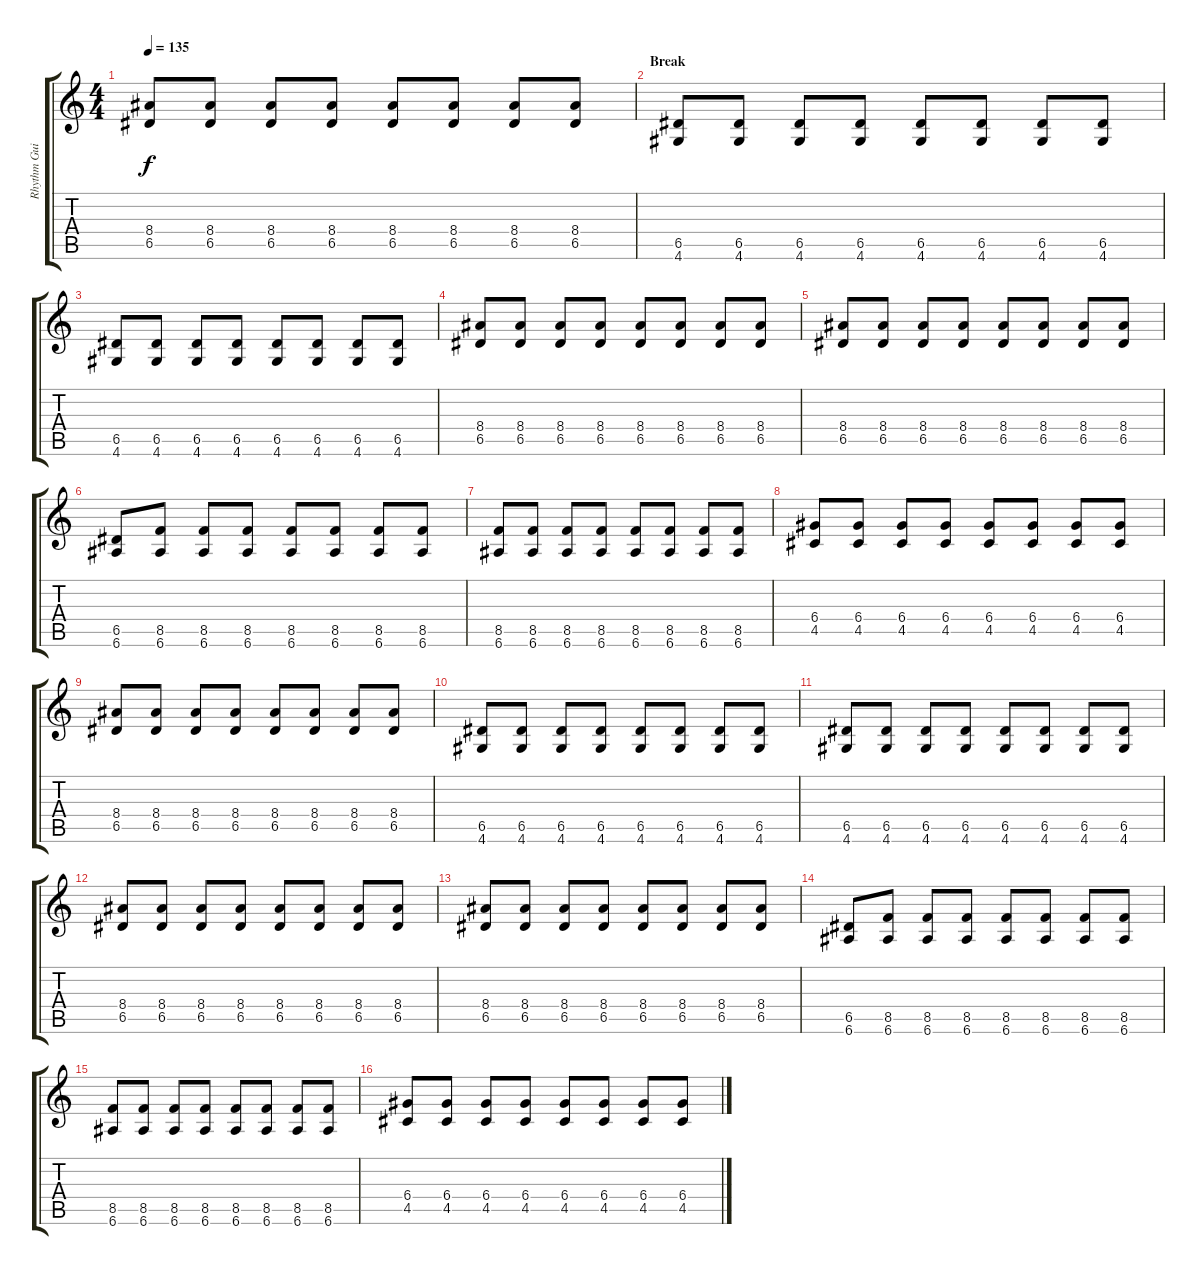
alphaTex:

\track ("Rhythm Guitar" "Rhythm Gui") {instrument distortionguitar}
\staff {score tabs}
\tuning (E4 B3 G3 D3 A2 E2) {hide}
\ts (4 4)
\tempo 135
\clef g2
\ks c
(8.4 6.5).8{dy f} (8.4 6.5).8 (8.4 6.5).8 (8.4 6.5).8 (8.4 6.5).8 (8.4 6.5).8 (8.4 6.5).8 (8.4 6.5).8 |
\section ("" "Break")
(6.5 4.6).8 (6.5 4.6).8 (6.5 4.6).8 (6.5 4.6).8 (6.5 4.6).8 (6.5 4.6).8 (6.5 4.6).8 (6.5 4.6).8 |
(6.5 4.6).8 (6.5 4.6).8 (6.5 4.6).8 (6.5 4.6).8 (6.5 4.6).8 (6.5 4.6).8 (6.5 4.6).8 (6.5 4.6).8 |
(8.4 6.5).8 (8.4 6.5).8 (8.4 6.5).8 (8.4 6.5).8 (8.4 6.5).8 (8.4 6.5).8 (8.4 6.5).8 (8.4 6.5).8 |
(8.4 6.5).8 (8.4 6.5).8 (8.4 6.5).8 (8.4 6.5).8 (8.4 6.5).8 (8.4 6.5).8 (8.4 6.5).8 (8.4 6.5).8 |
(6.5 6.6).8 (8.5 6.6).8 (8.5 6.6).8 (8.5 6.6).8 (8.5 6.6).8 (8.5 6.6).8 (8.5 6.6).8 (8.5 6.6).8 |
(8.5 6.6).8 (8.5 6.6).8 (8.5 6.6).8 (8.5 6.6).8 (8.5 6.6).8 (8.5 6.6).8 (8.5 6.6).8 (8.5 6.6).8 |
(6.4 4.5).8 (6.4 4.5).8 (6.4 4.5).8 (6.4 4.5).8 (6.4 4.5).8 (6.4 4.5).8 (6.4 4.5).8 (6.4 4.5).8 |
(8.4 6.5).8 (8.4 6.5).8 (8.4 6.5).8 (8.4 6.5).8 (8.4 6.5).8 (8.4 6.5).8 (8.4 6.5).8 (8.4 6.5).8 |
(6.5 4.6).8 (6.5 4.6).8 (6.5 4.6).8 (6.5 4.6).8 (6.5 4.6).8 (6.5 4.6).8 (6.5 4.6).8 (6.5 4.6).8 |
(6.5 4.6).8 (6.5 4.6).8 (6.5 4.6).8 (6.5 4.6).8 (6.5 4.6).8 (6.5 4.6).8 (6.5 4.6).8 (6.5 4.6).8 |
(8.4 6.5).8 (8.4 6.5).8 (8.4 6.5).8 (8.4 6.5).8 (8.4 6.5).8 (8.4 6.5).8 (8.4 6.5).8 (8.4 6.5).8 |
(8.4 6.5).8 (8.4 6.5).8 (8.4 6.5).8 (8.4 6.5).8 (8.4 6.5).8 (8.4 6.5).8 (8.4 6.5).8 (8.4 6.5).8 |
(6.5 6.6).8 (8.5 6.6).8 (8.5 6.6).8 (8.5 6.6).8 (8.5 6.6).8 (8.5 6.6).8 (8.5 6.6).8 (8.5 6.6).8 |
(8.5 6.6).8 (8.5 6.6).8 (8.5 6.6).8 (8.5 6.6).8 (8.5 6.6).8 (8.5 6.6).8 (8.5 6.6).8 (8.5 6.6).8 |
(6.4 4.5).8 (6.4 4.5).8 (6.4 4.5).8 (6.4 4.5).8 (6.4 4.5).8 (6.4 4.5).8 (6.4 4.5).8 (6.4 4.5).8
